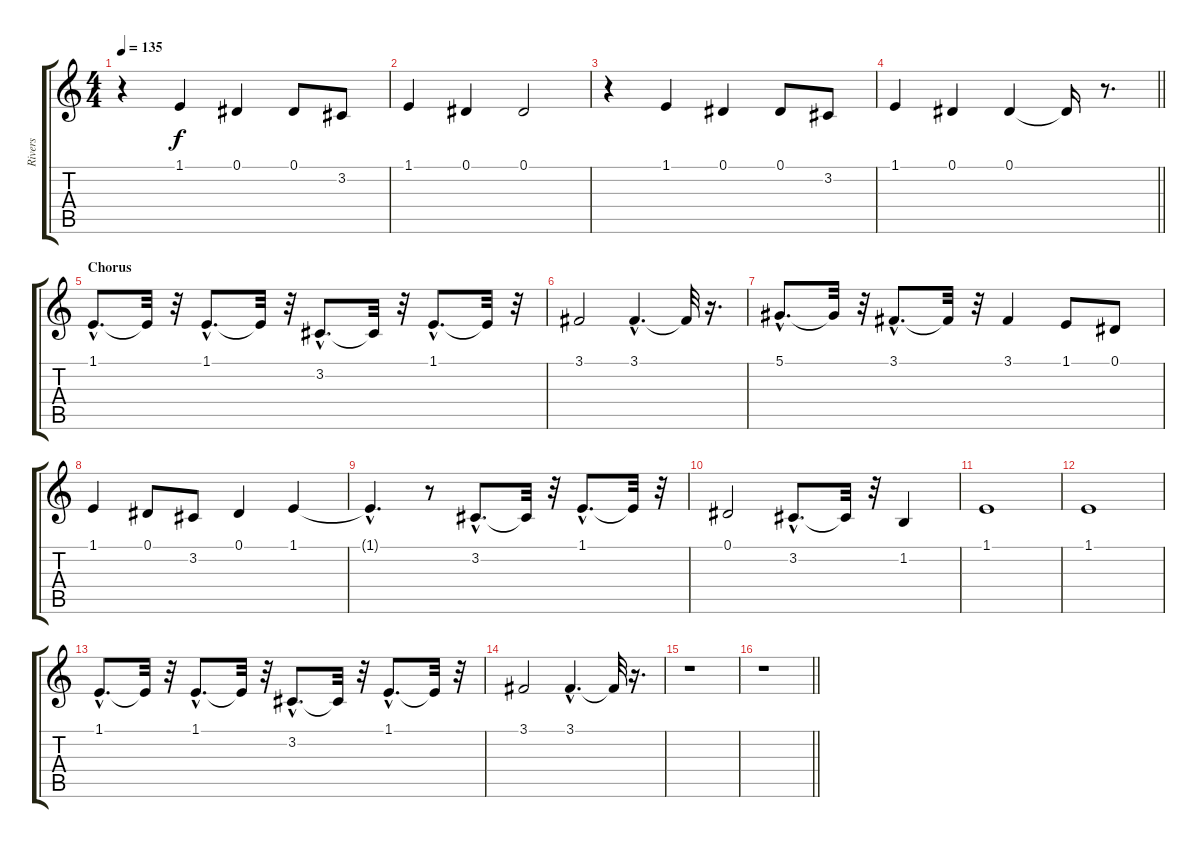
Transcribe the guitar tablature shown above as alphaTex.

\track ("Rivers" "Rivers") {instrument clarinet}
\staff {score tabs}
\tuning (Eb4 Bb3 Gb3 Db3 Ab2 Eb2) {hide}
\ts (4 4)
\tempo 135
\clef g2
\ks c
r.4{dy f} 1.1.4 0.1.4 0.1.8 3.2.8 |
1.1.4 0.1.4 0.1.2 |
r.4 1.1.4 0.1.4 0.1.8 3.2.8 |
\barLineRight lightlight
1.1.4 0.1.4 0.1.4 0.1{t}.16 r.8{d} |
\section ("" "Chorus")
1.1{hac}.8{d} 1.1{t}.32 r.32 1.1{hac}.8{d} 1.1{t}.32 r.32 3.2{hac}.8{d} 3.2{t}.32 r.32 1.1{hac}.8{d} 1.1{t}.32 r.32 |
3.1.2 3.1{hac}.4{d} 3.1{t}.32 r.16{d} |
5.1{hac}.8{d} 5.1{t}.32 r.32 3.1{hac}.8{d} 3.1{t}.32 r.32 3.1.4 1.1.8 0.1.8 |
1.1.4 0.1.8 3.2.8 0.1.4 1.1.4 |
1.1{hac t}.4{d} r.8 3.2{hac}.8{d} 3.2{t}.32 r.32 1.1{hac}.8{d} 1.1{t}.32 r.32 |
0.1.2 3.2{hac}.8{d} 3.2{t}.32 r.32 1.2.4 |
1.1.1 |
1.1.1 |
1.1{hac}.8{d} 1.1{t}.32 r.32 1.1{hac}.8{d} 1.1{t}.32 r.32 3.2{hac}.8{d} 3.2{t}.32 r.32 1.1{hac}.8{d} 1.1{t}.32 r.32 |
3.1.2 3.1{hac}.4{d} 3.1{t}.32 r.16{d} |
r.1 |
\barLineRight lightlight
r.1
